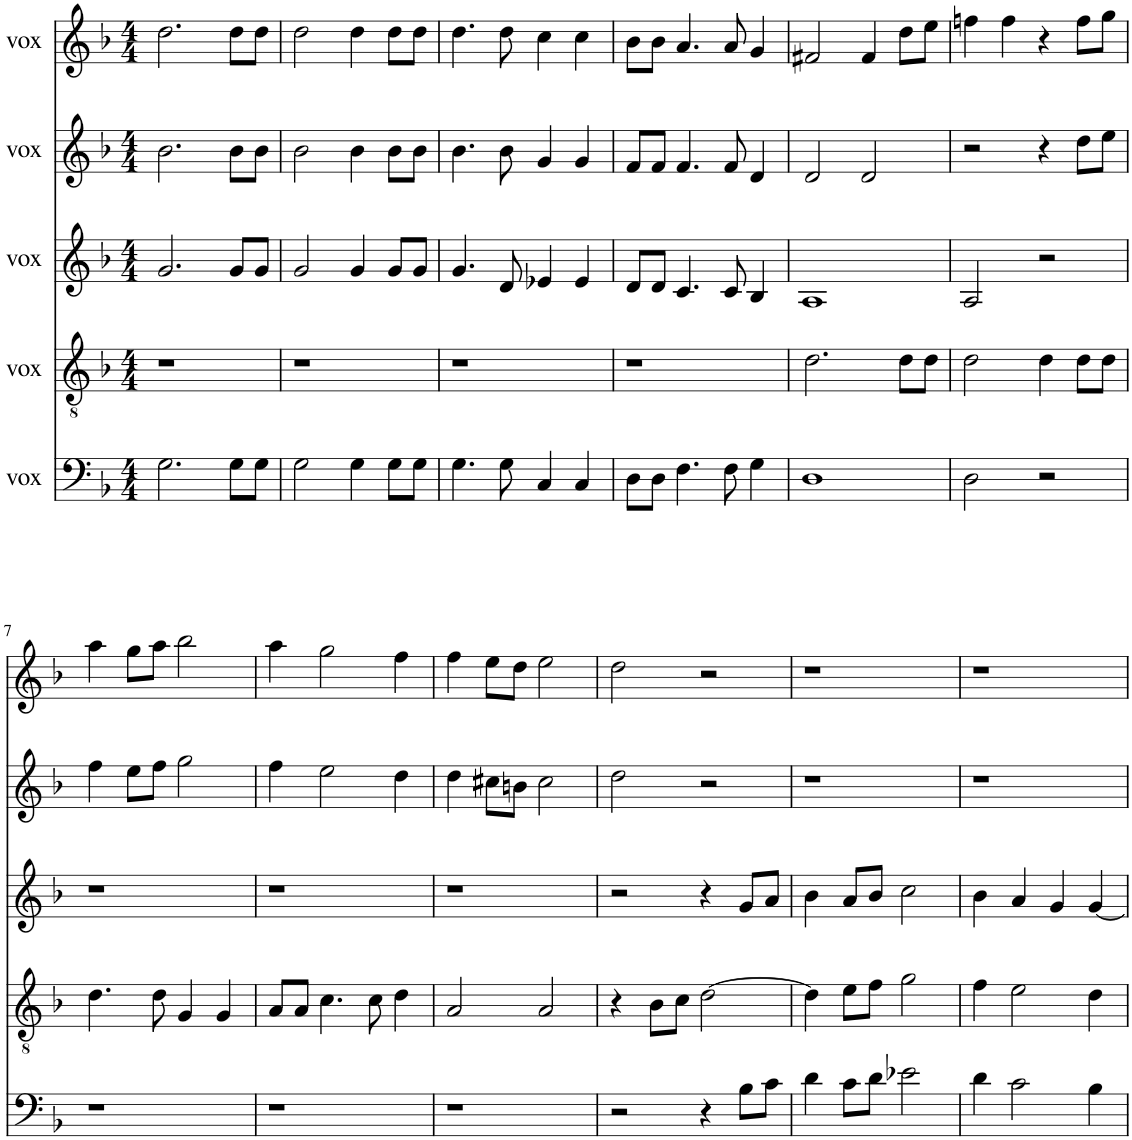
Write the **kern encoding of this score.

**kern	**kern	**kern	**kern	**kern
*part5	*part4	*part3	*part2	*part1
*staff5	*staff4	*staff3	*staff2	*staff1
*I"vox	*I"vox	*I"vox	*I"vox	*I"vox
*clefF4	*clefGv2	*clefG2	*clefG2	*clefG2
*k[b-]	*k[b-]	*k[b-]	*k[b-]	*k[b-]
*M4/4	*M4/4	*M4/4	*M4/4	*M4/4
=1	=1	=1	=1	=1
2.G\	1r	2.g/	2.b-\	2.dd\
8G\L	.	8g/L	8b-\L	8dd\L
8G\J	.	8g/J	8b-\J	8dd\J
=2	=2	=2	=2	=2
2G\	1r	2g/	2b-\	2dd\
4G\	.	4g/	4b-\	4dd\
8G\L	.	8g/L	8b-\L	8dd\L
8G\J	.	8g/J	8b-\J	8dd\J
=3	=3	=3	=3	=3
4.G\	1r	4.g/	4.b-\	4.dd\
8G\	.	8d/	8b-\	8dd\
4C/	.	4e-X/	4g/	4cc\
4C/	.	4e-/	4g/	4cc\
=4	=4	=4	=4	=4
8D\L	1r	8d/L	8f/L	8b-\L
8D\J	.	8d/J	8f/J	8b-\J
4.F\	.	4.c/	4.f/	4.a/
8F\	.	8c/	8f/	8a/
4G\	.	4B-/	4d/	4g/
=5	=5	=5	=5	=5
1D	2.d\	1A	2d/	2f#X/
.	.	.	2d/	4f#/
.	8d\L	.	.	8dd\L
.	8d\J	.	.	8ee\J
=6	=6	=6	=6	=6
2D\	2d\	2A/	2r	4ffn\
.	.	.	.	4ff\
2r	4d\	2r	4r	4r
.	8d\L	.	8dd\L	8ff\L
.	8d\J	.	8ee\J	8gg\J
!!LO:LB:g=z
=7	=7	=7	=7	=7
1r	4.d\	1r	4ff\	4aa\
.	.	.	8ee\L	8gg\L
.	8d\	.	8ff\J	8aa\J
.	4G/	.	2gg\	2bb-\
.	4G/	.	.	.
=8	=8	=8	=8	=8
1r	8A/L	1r	4ff\	4aa\
.	8A/J	.	.	.
.	4.c\	.	2ee\	2gg\
.	8c\	.	.	.
.	4d\	.	4dd\	4ff\
=9	=9	=9	=9	=9
1r	2A/	1r	4dd\	4ff\
.	.	.	8cc#X\L	8ee\L
.	.	.	8bn\J	8dd\J
.	2A/	.	2cc#\	2ee\
=10	=10	=10	=10	=10
2r	4r	2r	2dd\	2dd\
.	8B-\L	.	.	.
.	8c\J	.	.	.
4r	[2d\	4r	2r	2r
8B-\L	.	8g/L	.	.
8c\J	.	8a/J	.	.
=11	=11	=11	=11	=11
4d\	4d\]	4b-\	1r	1r
8c\L	8e\L	8a/L	.	.
8d\J	8f\J	8b-/J	.	.
2e-X\	2g\	2cc\	.	.
=12	=12	=12	=12	=12
4d\	4f\	4b-\	1r	1r
2c\	2e\	4a/	.	.
.	.	4g/	.	.
4B-\	4d\	[4g/	.	.
=	=	=	=	=
*-	*-	*-	*-	*-
